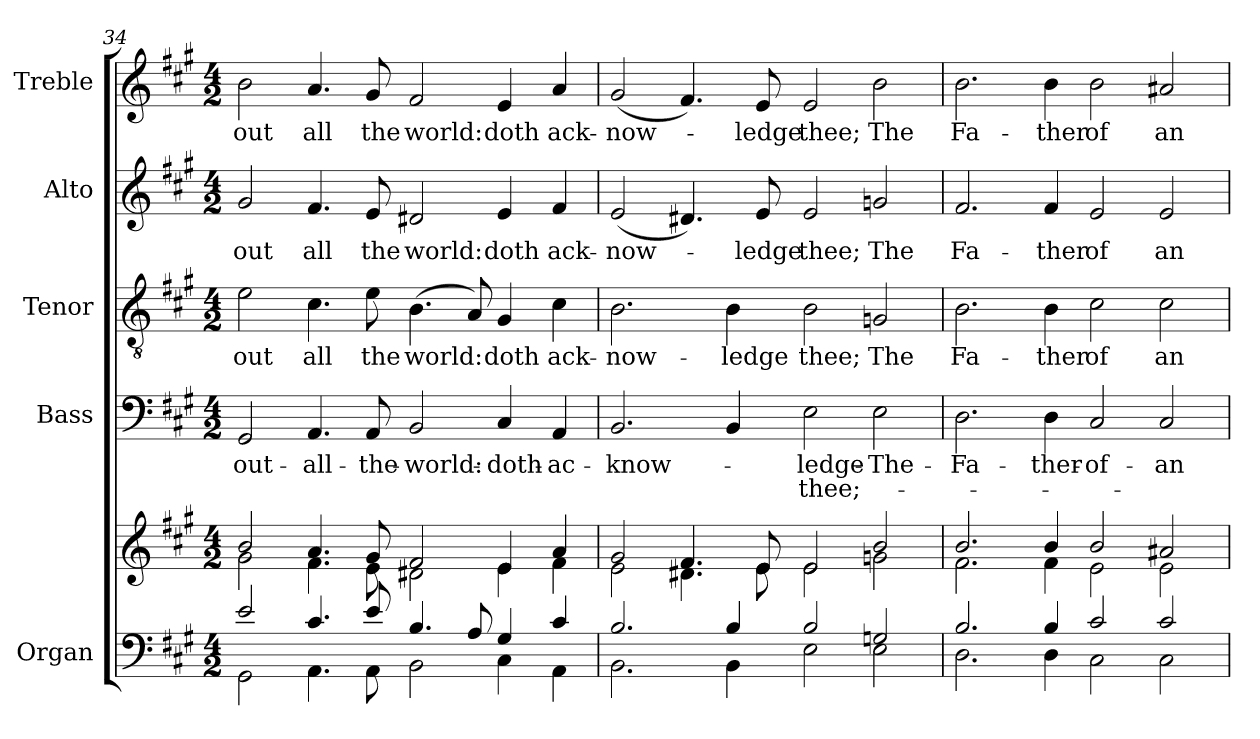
**kern	**kern	**kern	**text	**text	**kern	**text	**kern	**text	**kern	**text
*part5	*part5	*part4	*part4	*part4	*part3	*part3	*part2	*part2	*part1	*part1
*staff6	*staff5	*staff4	*staff4	*staff4	*staff3	*staff3	*staff2	*staff2	*staff1	*staff1
*I"Organ	*	*I"Bass	*	*	*I"Tenor	*	*I"Alto	*	*I"Treble	*
*I'Org.	*	*I'B.	*	*	*I'T.	*	*I'A.	*	*I'Tr.	*
*clefF4	*clefG2	*clefF4	*	*	*clefGv2	*	*clefG2	*	*clefG2	*
*	*	*	*	*	*ITrd7c12	*	*	*	*	*
*k[f#c#g#]	*k[f#c#g#]	*k[f#c#g#]	*	*	*k[f#c#g#]	*	*k[f#c#g#]	*	*k[f#c#g#]	*
*A:	*A:	*A:	*	*	*A:	*	*A:	*	*A:	*
*M4/2	*M4/2	*M4/2	*	*	*M4/2	*	*M4/2	*	*M4/2	*
=34	=34	=34	=34	=34	=34	=34	=34	=34	=34	=34
*^	*^	*	*	*	*	*	*	*	*	*
!	!	!	!	!	!LO:LY:b:color=#000000	!	!	!	!	!	!	!
!	!	!	!	!	!	!	!	!LO:LY:b:color=#000000	!	!	!	!
!	!	!	!	!	!	!	!	!	!	!LO:LY:b:color=#000000	!	!
!	!	!	!	!	!	!	!	!	!	!	!	!LO:LY:b:color=#000000
2ei/	2GG#i\	2bi/	2g#i\	2GG#i/	-out-	.	2Ei\	-out	2g#i/	-out	2bi\	-out
!	!	!	!	!	!LO:LY:b:color=#000000	!	!	!	!	!	!	!
!	!	!	!	!	!	!	!	!LO:LY:b:color=#000000	!	!	!	!
!	!	!	!	!	!	!	!	!	!	!LO:LY:b:color=#000000	!	!
!	!	!	!	!	!	!	!	!	!	!	!	!LO:LY:b:color=#000000
4.c#i/	4.AAi\	4.ai/	4.f#i\	4.AAi/	-all-	.	4.C#i\	all	4.f#i/	all	4.ai/	all
!	!	!	!	!	!LO:LY:b:color=#000000	!	!	!	!	!	!	!
!	!	!	!	!	!	!	!	!LO:LY:b:color=#000000	!	!	!	!
!	!	!	!	!	!	!	!	!	!	!LO:LY:b:color=#000000	!	!
!	!	!	!	!	!	!	!	!	!	!	!	!LO:LY:b:color=#000000
8ei/	8AAi\	8g#i/	8ei\	8AAi/	-the-	.	8Ei\	the	8ei/	the	8g#i/	the
!	!	!	!	!	!LO:LY:b:color=#000000	!	!	!	!	!	!	!
!	!	!	!	!	!	!	!	!LO:LY:b:color=#000000	!	!	!	!
!	!	!	!	!	!	!	!	!	!	!LO:LY:b:color=#000000	!	!
!	!	!	!	!	!	!	!	!	!	!	!	!LO:LY:b:color=#000000
4.Bi/	2BBi\	2f#i/	2d#Xi\	2BBi/	-world:-	.	(4.BBi\	world:	2d#Xi/	world:	2f#i/	world:
8Ai/	.	.	.	.	.	.	8AAi/)	.	.	.	.	.
!	!	!	!	!	!LO:LY:b:color=#000000	!	!	!	!	!	!	!
!	!	!	!	!	!	!	!	!LO:LY:b:color=#000000	!	!	!	!
!	!	!	!	!	!	!	!	!	!	!LO:LY:b:color=#000000	!	!
!	!	!	!	!	!	!	!	!	!	!	!	!LO:LY:b:color=#000000
4G#i/	4C#i\	4ei/	4ei\	4C#i/	-doth-	.	4GG#i/	doth	4ei/	doth	4ei/	doth
!	!	!	!	!	!LO:LY:b:color=#000000	!	!	!	!	!	!	!
!	!	!	!	!	!	!	!	!LO:LY:b:color=#000000	!	!	!	!
!	!	!	!	!	!	!	!	!	!	!LO:LY:b:color=#000000	!	!
!	!	!	!	!	!	!	!	!	!	!	!	!LO:LY:b:color=#000000
4c#i/	4AAi\	4ai/	4f#i\	4AAi/	-ac-	.	4C#i\	ack-	4f#i/	ack-	4ai/	ack-
=35	=35	=35	=35	=35	=35	=35	=35	=35	=35	=35	=35	=35
!	!	!	!	!	!LO:LY:b:color=#000000	!	!	!	!	!	!	!
!	!	!	!	!	!	!	!	!LO:LY:b:color=#000000	!	!	!	!
!	!	!	!	!	!	!	!	!	!	!LO:LY:b:color=#000000	!	!
!	!	!	!	!	!	!	!	!	!	!	!	!LO:LY:b:color=#000000
2.Bi/	2.BBi\	2g#i/	2ei\	2.BBi/	-know-	.	2.BBi\	-now-	(2ei/	-now-	(2g#i/	-now-
.	.	4.f#i/	4.d#Xi\	.	.	.	.	.	4.d#Xi/)	.	4.f#i/)	.
!	!	!	!	!	!	!	!	!LO:LY:b:color=#000000	!	!	!	!
4Bi/	4BBi\	.	.	4BBi/	.	.	4BBi\	-ledge	.	.	.	.
!	!	!	!	!	!	!	!	!	!	!LO:LY:b:color=#000000	!	!
!	!	!	!	!	!	!	!	!	!	!	!	!LO:LY:b:color=#000000
.	.	8ei/	8ei\	.	.	.	.	.	8ei/	-ledge	8ei/	-ledge
!	!	!	!	!	!LO:LY:b:color=#000000	!LO:LY:b:color=#000000	!	!	!	!	!	!
!	!	!	!	!	!	!	!	!LO:LY:b:color=#000000	!	!	!	!
!	!	!	!	!	!	!	!	!	!	!LO:LY:b:color=#000000	!	!
!	!	!	!	!	!	!	!	!	!	!	!	!LO:LY:b:color=#000000
2Bi/	2Ei\	2ei/	2ei\	2Ei\	-ledge-	-thee;-	2BBi\	thee;	2ei/	thee;	2ei/	thee;
!	!	!	!	!	!LO:LY:b:color=#000000	!	!	!	!	!	!	!
!	!	!	!	!	!	!	!	!LO:LY:b:color=#000000	!	!	!	!
!	!	!	!	!	!	!	!	!	!	!LO:LY:b:color=#000000	!	!
!	!	!	!	!	!	!	!	!	!	!	!	!LO:LY:b:color=#000000
2Gni/	2Ei\	2bi/	2gni\	2Ei\	-The-	.	2GGni/	The	2gni/	The	2bi\	The
=36	=36	=36	=36	=36	=36	=36	=36	=36	=36	=36	=36	=36
!	!	!	!	!	!LO:LY:b:color=#000000	!	!	!	!	!	!	!
!	!	!	!	!	!	!	!	!LO:LY:b:color=#000000	!	!	!	!
!	!	!	!	!	!	!	!	!	!	!LO:LY:b:color=#000000	!	!
!	!	!	!	!	!	!	!	!	!	!	!	!LO:LY:b:color=#000000
2.Bi/	2.Di\	2.bi/	2.f#i\	2.Di\	-Fa-	.	2.BBi\	Fa-	2.f#i/	Fa-	2.bi\	Fa-
!	!	!	!	!	!LO:LY:b:color=#000000	!	!	!	!	!	!	!
!	!	!	!	!	!	!	!	!LO:LY:b:color=#000000	!	!	!	!
!	!	!	!	!	!	!	!	!	!	!LO:LY:b:color=#000000	!	!
!	!	!	!	!	!	!	!	!	!	!	!	!LO:LY:b:color=#000000
4Bi/	4Di\	4bi/	4f#i\	4Di\	-ther-	.	4BBi\	-ther	4f#i/	-ther	4bi\	-ther
!	!	!	!	!	!LO:LY:b:color=#000000	!	!	!	!	!	!	!
!	!	!	!	!	!	!	!	!LO:LY:b:color=#000000	!	!	!	!
!	!	!	!	!	!	!	!	!	!	!LO:LY:b:color=#000000	!	!
!	!	!	!	!	!	!	!	!	!	!	!	!LO:LY:b:color=#000000
2c#i/	2C#i\	2bi/	2ei\	2C#i/	-of-	.	2C#i\	of	2ei/	of	2bi\	of
!	!	!	!	!	!LO:LY:b:color=#000000	!	!	!	!	!	!	!
!	!	!	!	!	!	!	!	!LO:LY:b:color=#000000	!	!	!	!
!	!	!	!	!	!	!	!	!	!	!LO:LY:b:color=#000000	!	!
!	!	!	!	!	!	!	!	!	!	!	!	!LO:LY:b:color=#000000
2c#i/	2C#i\	2a#Xi/	2ei\	2C#i/	-an-	.	2C#i\	an	2ei/	an	2a#Xi/	an
*v	*v	*	*	*	*	*	*	*	*	*	*	*
*	*v	*v	*	*	*	*	*	*	*	*	*
=	=	=	=	=	=	=	=	=	=	=
*-	*-	*-	*-	*-	*-	*-	*-	*-	*-	*-
